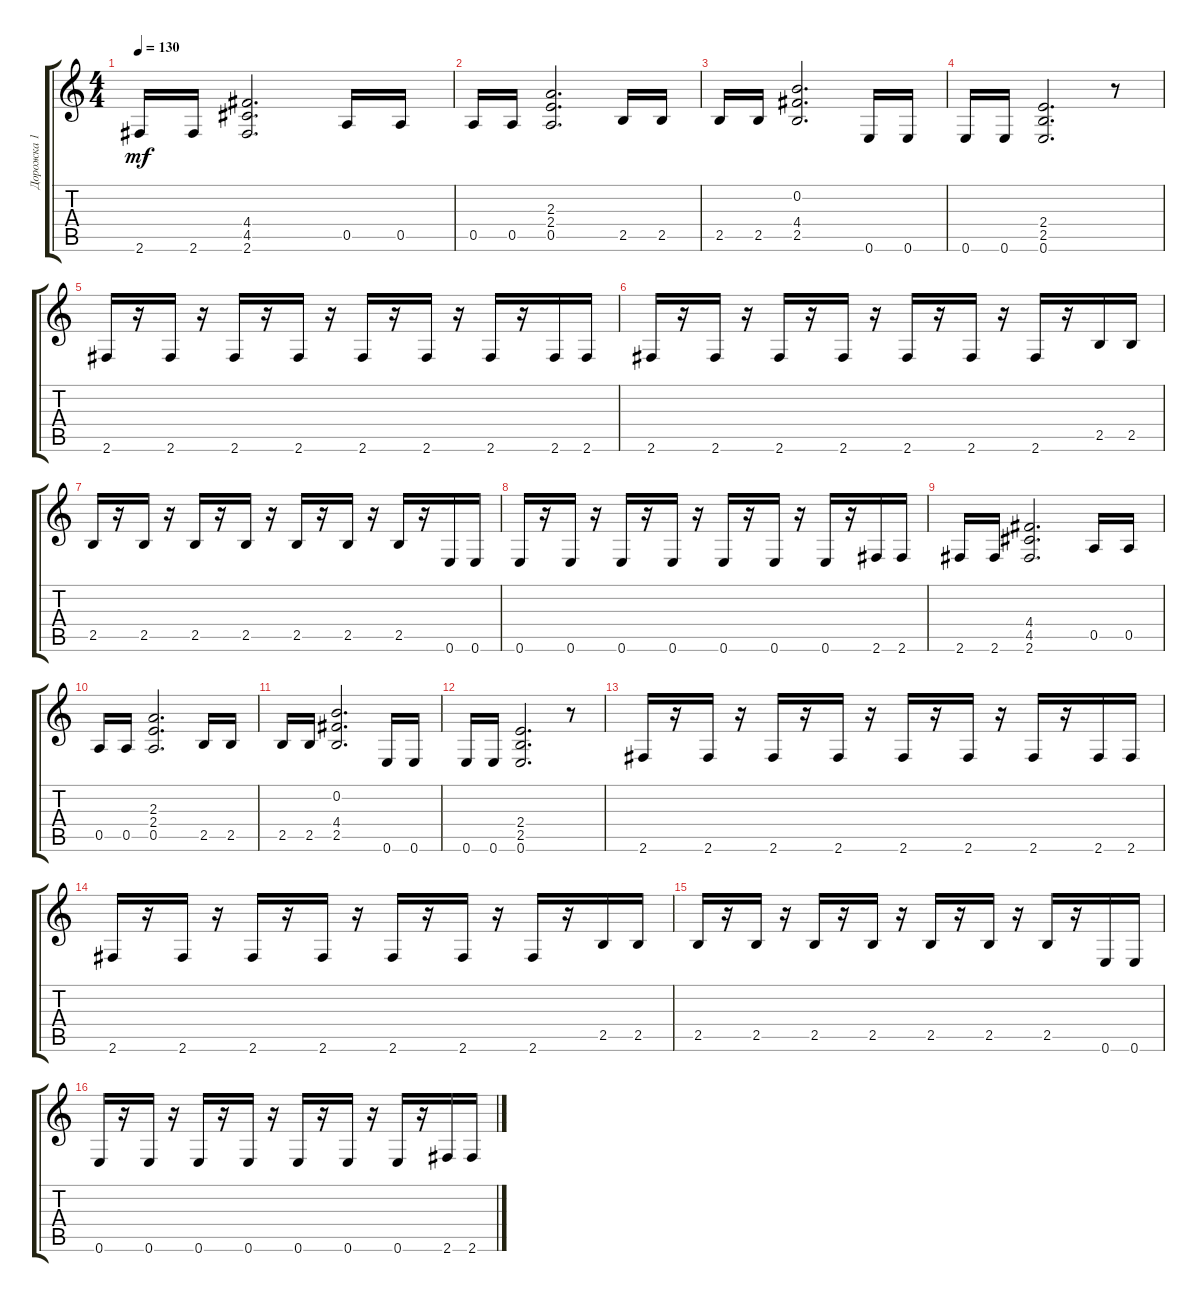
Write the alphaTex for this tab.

\track ("Дорожка 1" "Дорожка 1") {instrument distortionguitar}
\staff {score tabs}
\tuning (E4 B3 G3 D3 A2 E2) {hide}
\ts (4 4)
\tempo 130
\clef g2
\ks c
2.6.16{dy mf} 2.6.16 (4.4 4.5 2.6).2{d} 0.5.16 0.5.16 |
0.5.16 0.5.16 (2.3 2.4 0.5).2{d} 2.5.16 2.5.16 |
2.5.16 2.5.16 (0.2 4.4 2.5).2{d} 0.6.16 0.6.16 |
0.6.16 0.6.16 (2.4 2.5 0.6).2{d} r.8 |
2.6.16{volume 10} r.16 2.6.16 r.16 2.6.16 r.16 2.6.16 r.16 2.6.16 r.16 2.6.16 r.16 2.6.16 r.16 2.6.16 2.6.16 |
2.6.16 r.16 2.6.16 r.16 2.6.16 r.16 2.6.16 r.16 2.6.16 r.16 2.6.16 r.16 2.6.16 r.16 2.5.16 2.5.16 |
2.5.16 r.16 2.5.16 r.16 2.5.16 r.16 2.5.16 r.16 2.5.16 r.16 2.5.16 r.16 2.5.16 r.16 0.6.16 0.6.16 |
0.6.16 r.16 0.6.16 r.16 0.6.16 r.16 0.6.16 r.16 0.6.16 r.16 0.6.16 r.16 0.6.16 r.16 2.6.16 2.6.16 |
2.6.16 2.6.16 (4.4 4.5 2.6).2{d} 0.5.16 0.5.16 |
0.5.16 0.5.16 (2.3 2.4 0.5).2{d} 2.5.16 2.5.16 |
2.5.16 2.5.16 (0.2 4.4 2.5).2{d} 0.6.16 0.6.16 |
0.6.16 0.6.16 (2.4 2.5 0.6).2{d} r.8 |
2.6.16{volume 10} r.16 2.6.16 r.16 2.6.16 r.16 2.6.16 r.16 2.6.16 r.16 2.6.16 r.16 2.6.16 r.16 2.6.16 2.6.16 |
2.6.16 r.16 2.6.16 r.16 2.6.16 r.16 2.6.16 r.16 2.6.16 r.16 2.6.16 r.16 2.6.16 r.16 2.5.16 2.5.16 |
2.5.16 r.16 2.5.16 r.16 2.5.16 r.16 2.5.16 r.16 2.5.16 r.16 2.5.16 r.16 2.5.16 r.16 0.6.16 0.6.16 |
0.6.16 r.16 0.6.16 r.16 0.6.16 r.16 0.6.16 r.16 0.6.16 r.16 0.6.16 r.16 0.6.16 r.16 2.6.16 2.6.16
